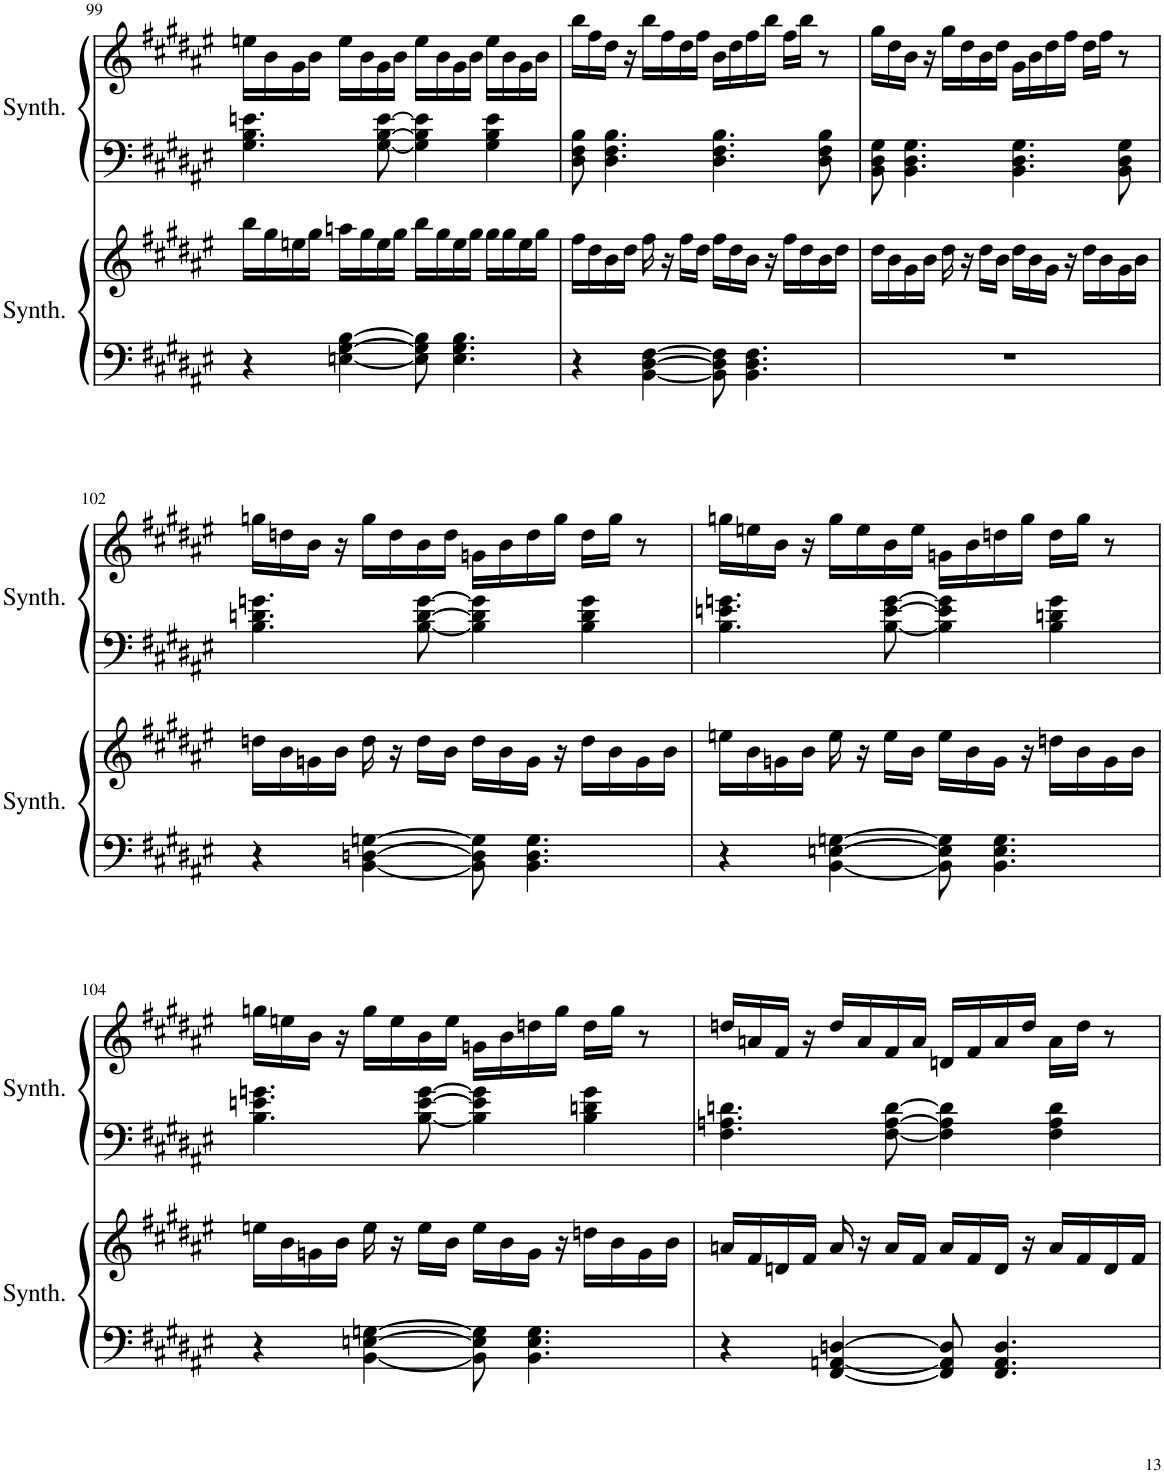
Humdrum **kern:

**kern	**kern	**kern	**kern
*part2	*part2	*part1	*part1
*staff4	*staff3	*staff2	*staff1
*I"Square Synthesizer	*	*I"Square Synthesizer	*
*I'Synth.	*	*I'Synth.	*
!!LO:PB:g=z
*clefF4	*clefG2	*clefF4	*clefG2
*k[f#c#g#d#a#e#]	*k[f#c#g#d#a#e#]	*k[f#c#g#d#a#e#]	*k[f#c#g#d#a#e#]
*M4/4	*M4/4	*M4/4	*M4/4
=99	=99	=99	=99
4r	16bb\LL	4.G#\ 4.B\ 4.en\	16een\LL
.	16gg#\	.	16b\
.	16een\	.	16g#\
.	16gg#\JJ	.	16b\JJ
[4En\ [4G#\ [4B\	16aan\LL	.	16ee\LL
.	16gg#\	.	16b\
.	16ee\	[8G#\ [8B\ [8e\	16g#\
.	16gg#\JJ	.	16b\JJ
8E\] 8G#\] 8B\]	16bb\LL	4G#\] 4B\] 4e\]	16ee\LL
.	16gg#\	.	16b\
4.E\ 4.G#\ 4.B\	16ee\	.	16g#\
.	16gg#\JJ	.	16b\JJ
.	16gg#\LL	4G#\ 4B\ 4e\	16ee\LL
.	16gg#\	.	16b\
.	16ee\	.	16g#\
.	16gg#\JJ	.	16b\JJ
=100	=100	=100	=100
4r	16ff#\LL	8D#\ 8F#\ 8B\	16bb\LL
.	16dd#\	.	16ff#\
.	16b\	4.D#\ 4.F#\ 4.B\	16dd#\JJ
.	16dd#\JJ	.	16r
[4BB\ [4D#\ [4F#\	16ff#\	.	16bb\LL
.	16r	.	16ff#\
.	16ff#\LL	.	16dd#\
.	16dd#\JJ	.	16ff#\JJ
8BB\] 8D#\] 8F#\]	16ff#\LL	4.D#\ 4.F#\ 4.B\	16b\LL
.	16dd#\	.	16dd#\
4.BB\ 4.D#\ 4.F#\	16b\JJ	.	16ff#\
.	16r	.	16bb\JJ
.	16ff#\LL	.	16ff#\LL
.	16dd#\	.	16bb\JJ
.	16b\	8D#\ 8F#\ 8B\	8r
.	16dd#\JJ	.	.
=101	=101	=101	=101
1r	16dd#\LL	8BB\ 8D#\ 8G#\	16gg#\LL
.	16b\	.	16dd#\
.	16g#\	4.BB\ 4.D#\ 4.G#\	16b\JJ
.	16b\JJ	.	16r
.	16dd#\	.	16gg#\LL
.	16r	.	16dd#\
.	16dd#\LL	.	16b\
.	16b\JJ	.	16dd#\JJ
.	16dd#\LL	4.BB\ 4.D#\ 4.G#\	16g#\LL
.	16b\	.	16b\
.	16g#\JJ	.	16dd#\
.	16r	.	16ff#\JJ
.	16dd#\LL	.	16dd#\LL
.	16b\	.	16ff#\JJ
.	16g#\	8BB\ 8D#\ 8G#\	8r
.	16b\JJ	.	.
!!LO:LB:g=z
=102	=102	=102	=102
4r	16ddn\LL	4.B\ 4.dn\ 4.gn\	16ggn\LL
.	16b\	.	16ddn\
.	16gn\	.	16b\JJ
.	16b\JJ	.	16r
[4BB\ [4Dn\ [4Gn\	16dd\	.	16gg\LL
.	16r	.	16dd\
.	16dd\LL	[8B\ [8d\ [8g\	16b\
.	16b\JJ	.	16dd\JJ
8BB\] 8D\] 8G\]	16dd\LL	4B\] 4d\] 4g\]	16gn\LL
.	16b\	.	16b\
4.BB\ 4.D\ 4.G\	16g\JJ	.	16dd\
.	16r	.	16gg\JJ
.	16dd\LL	4B\ 4d\ 4g\	16dd\LL
.	16b\	.	16gg\JJ
.	16g\	.	8r
.	16b\JJ	.	.
=103	=103	=103	=103
4r	16een\LL	4.B\ 4.en\ 4.gn\	16ggn\LL
.	16b\	.	16een\
.	16gn\	.	16b\JJ
.	16b\JJ	.	16r
[4BB\ [4En\ [4Gn\	16ee\	.	16gg\LL
.	16r	.	16ee\
.	16ee\LL	[8B\ [8e\ [8g\	16b\
.	16b\JJ	.	16ee\JJ
8BB\] 8E\] 8G\]	16ee\LL	4B\] 4e\] 4g\]	16gn\LL
.	16b\	.	16b\
4.BB\ 4.E\ 4.G\	16g\JJ	.	16ddn\
.	16r	.	16gg\JJ
.	16ddn\LL	4B\ 4dn\ 4g\	16dd\LL
.	16b\	.	16gg\JJ
.	16g\	.	8r
.	16b\JJ	.	.
!!LO:LB:g=z
=104	=104	=104	=104
4r	16een\LL	4.B\ 4.en\ 4.gn\	16ggn\LL
.	16b\	.	16een\
.	16gn\	.	16b\JJ
.	16b\JJ	.	16r
[4BB\ [4En\ [4Gn\	16ee\	.	16gg\LL
.	16r	.	16ee\
.	16ee\LL	[8B\ [8e\ [8g\	16b\
.	16b\JJ	.	16ee\JJ
8BB\] 8E\] 8G\]	16ee\LL	4B\] 4e\] 4g\]	16gn\LL
.	16b\	.	16b\
4.BB\ 4.E\ 4.G\	16g\JJ	.	16ddn\
.	16r	.	16gg\JJ
.	16ddn\LL	4B\ 4dn\ 4g\	16dd\LL
.	16b\	.	16gg\JJ
.	16g\	.	8r
.	16b\JJ	.	.
=105	=105	=105	=105
4r	16an/LL	4.F#\ 4.An\ 4.dn\	16ddn/LL
.	16f#/	.	16an/
.	16dn/	.	16f#/JJ
.	16f#/JJ	.	16r
[4FF#/ [4AAn/ [4Dn/	16a/	.	16dd/LL
.	16r	.	16a/
.	16a/LL	[8F#\ [8A\ [8d\	16f#/
.	16f#/JJ	.	16a/JJ
8FF#/] 8AA/] 8D/]	16a/LL	4F#\] 4A\] 4d\]	16dn/LL
.	16f#/	.	16f#/
4.FF#/ 4.AA/ 4.D/	16d/JJ	.	16a/
.	16r	.	16dd/JJ
.	16a/LL	4F#\ 4A\ 4d\	16a\LL
.	16f#/	.	16dd\JJ
.	16d/	.	8r
.	16f#/JJ	.	.
=	=	=	=
*-	*-	*-	*-
